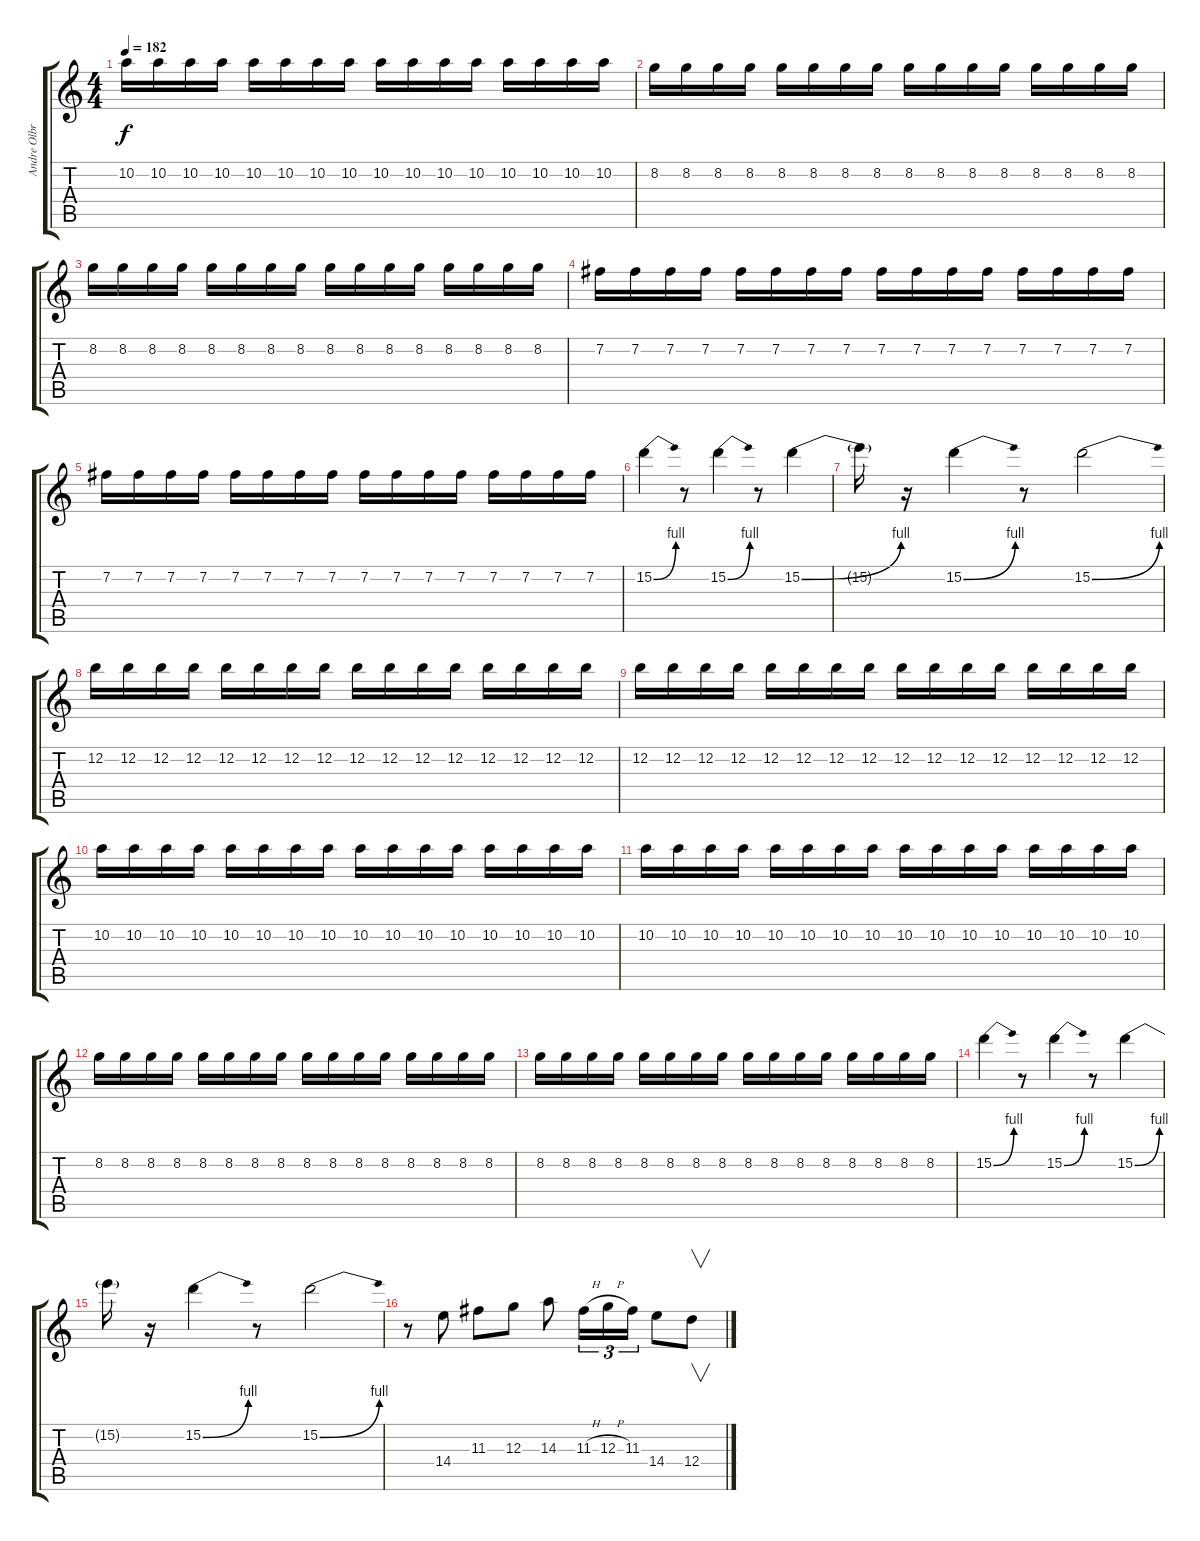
\track ("Andre Olbrich" "Andre Olbr") {instrument distortionguitar}
\staff {score tabs}
\tuning (E4 B3 G3 D3 A2 E2) {hide}
\ts (4 4)
\tempo 182
\clef g2
\ks c
10.2.16{dy f} 10.2.16 10.2.16 10.2.16 10.2.16 10.2.16 10.2.16 10.2.16 10.2.16 10.2.16 10.2.16 10.2.16 10.2.16 10.2.16 10.2.16 10.2.16 |
8.2.16 8.2.16 8.2.16 8.2.16 8.2.16 8.2.16 8.2.16 8.2.16 8.2.16 8.2.16 8.2.16 8.2.16 8.2.16 8.2.16 8.2.16 8.2.16 |
8.2.16 8.2.16 8.2.16 8.2.16 8.2.16 8.2.16 8.2.16 8.2.16 8.2.16 8.2.16 8.2.16 8.2.16 8.2.16 8.2.16 8.2.16 8.2.16 |
7.2.16 7.2.16 7.2.16 7.2.16 7.2.16 7.2.16 7.2.16 7.2.16 7.2.16 7.2.16 7.2.16 7.2.16 7.2.16 7.2.16 7.2.16 7.2.16 |
7.2.16 7.2.16 7.2.16 7.2.16 7.2.16 7.2.16 7.2.16 7.2.16 7.2.16 7.2.16 7.2.16 7.2.16 7.2.16 7.2.16 7.2.16 7.2.16 |
15.2{be (bend 0 0 60 4)}.4 r.8 15.2{be (bend 0 0 60 4)}.4 r.8 15.2{be (bend 0 0 60 4)}.4 |
15.2{t}.16 r.16 15.2{be (bend 0 0 60 4)}.4 r.8 15.2{be (bend 0 0 60 4)}.2 |
12.2.16 12.2.16 12.2.16 12.2.16 12.2.16 12.2.16 12.2.16 12.2.16 12.2.16 12.2.16 12.2.16 12.2.16 12.2.16 12.2.16 12.2.16 12.2.16 |
12.2.16 12.2.16 12.2.16 12.2.16 12.2.16 12.2.16 12.2.16 12.2.16 12.2.16 12.2.16 12.2.16 12.2.16 12.2.16 12.2.16 12.2.16 12.2.16 |
10.2.16 10.2.16 10.2.16 10.2.16 10.2.16 10.2.16 10.2.16 10.2.16 10.2.16 10.2.16 10.2.16 10.2.16 10.2.16 10.2.16 10.2.16 10.2.16 |
10.2.16 10.2.16 10.2.16 10.2.16 10.2.16 10.2.16 10.2.16 10.2.16 10.2.16 10.2.16 10.2.16 10.2.16 10.2.16 10.2.16 10.2.16 10.2.16 |
8.2.16 8.2.16 8.2.16 8.2.16 8.2.16 8.2.16 8.2.16 8.2.16 8.2.16 8.2.16 8.2.16 8.2.16 8.2.16 8.2.16 8.2.16 8.2.16 |
8.2.16 8.2.16 8.2.16 8.2.16 8.2.16 8.2.16 8.2.16 8.2.16 8.2.16 8.2.16 8.2.16 8.2.16 8.2.16 8.2.16 8.2.16 8.2.16 |
15.2{be (bend 0 0 60 4)}.4 r.8 15.2{be (bend 0 0 60 4)}.4 r.8 15.2{be (bend 0 0 60 4)}.4 |
15.2{t}.16 r.16 15.2{be (bend 0 0 60 4)}.4 r.8 15.2{be (bend 0 0 60 4)}.2 |
r.8 14.4.8 11.3.8 12.3.8 14.3.8 11.3{h}.16{tu (3 2)} 12.3{h}.16{tu (3 2)} 11.3.16{tu (3 2)} 14.4.8 12.4.8{v}
